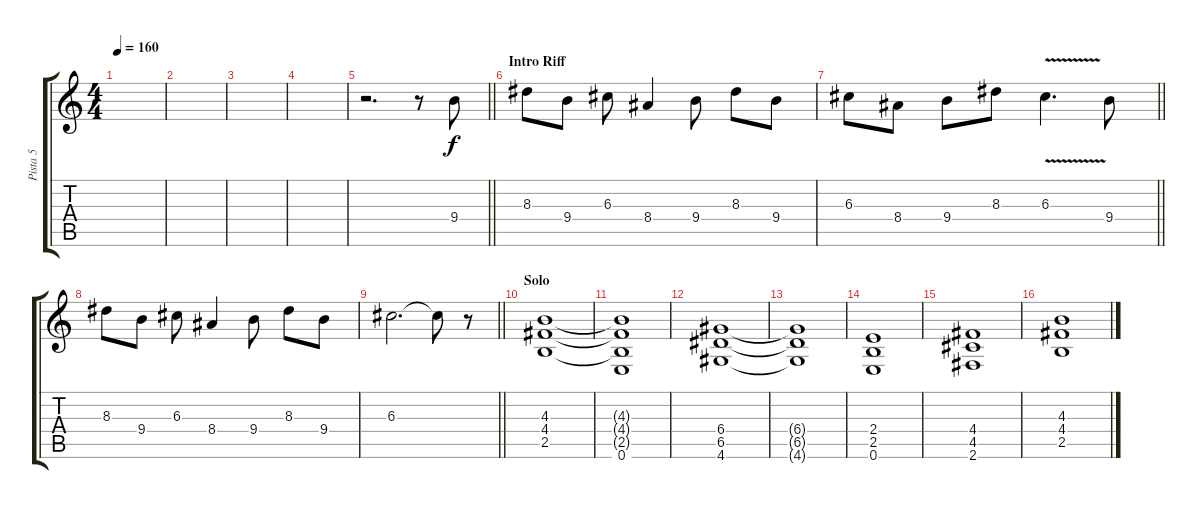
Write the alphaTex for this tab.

\track ("Pista 5" "Pista 5") {instrument distortionguitar}
\staff {score tabs}
\tuning (E4 B3 G3 D3 A2 E2) {hide}
\ts (4 4)
\tempo 160
\clef g2
\ks c
|
|
|
|
\barLineRight lightlight
r.2{d} r.8 9.4.8 |
\section ("" "Intro Riff")
8.3.8 9.4.8 6.3.8 8.4.4 9.4.8 8.3.8 9.4.8 |
\barLineRight lightlight
6.3.8 8.4.8 9.4.8 8.3.8 6.3{v}.4{d} 9.4.8 |
8.3.8 9.4.8 6.3.8 8.4.4 9.4.8 8.3.8 9.4.8 |
\barLineRight lightlight
6.3.2{d} 6.3{t}.8 r.8 |
\section ("" "Solo")
(4.3 4.4 2.5).1 |
(4.3{t} 4.4{t} 2.5{t} 0.6).1 |
(6.4 6.5 4.6).1 |
(6.4{t} 6.5{t} 4.6{t}).1 |
(2.4 2.5 0.6).1 |
(4.4 4.5 2.6).1 |
(4.3 4.4 2.5).1
